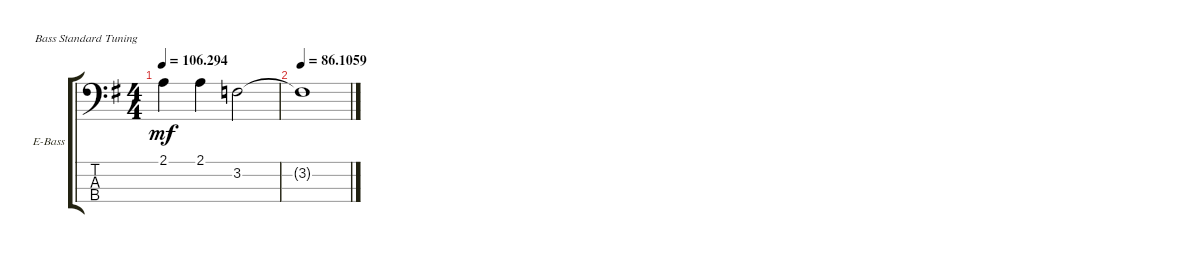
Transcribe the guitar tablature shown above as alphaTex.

\defaultSystemsLayout 4
\bracketExtendMode groupsimilarinstruments
\firstSystemTrackNameOrientation horizontal
\otherSystemsTrackNameOrientation horizontal
\track ("Electric Bass" "E-Bass") {instrument electricbassfinger}
\staff {score tabs}
\tuning (G2 D2 A1 E1)
\ts (4 4)
\tempo
106.294
\accidentals auto
\clef f4
\ottava regular
\simile none
\ks g
2.1.4{dy mf} 2.1.4 3.2.2 |
\tempo
86.1059 3.2{t}.1
